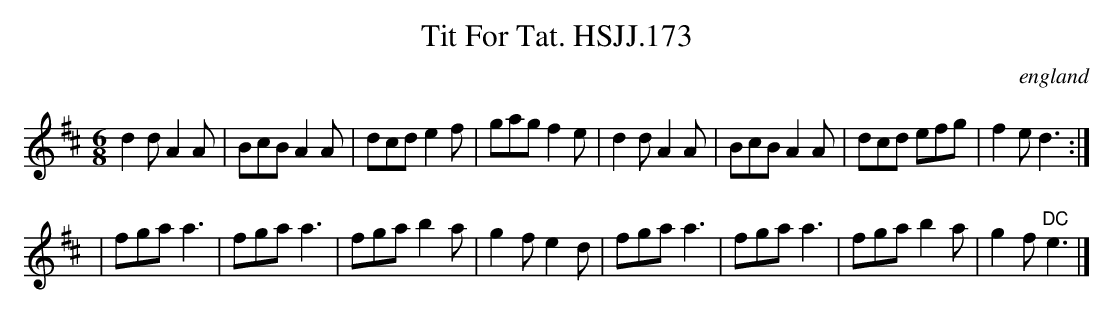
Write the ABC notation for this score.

X:1
T:Tit For Tat. HSJJ.173
O:england
M:6/8
L:1/8
K:D
d2dA2A|BcBA2A|dcde2f|gagf2e|d2dA2A|BcBA2A|dcd efg|f2ed3:|
|fgaa3|fgaa3|fgab2a|g2fe2d|fgaa3|fgaa3|fgab2a|g2f"DC"e3|]
